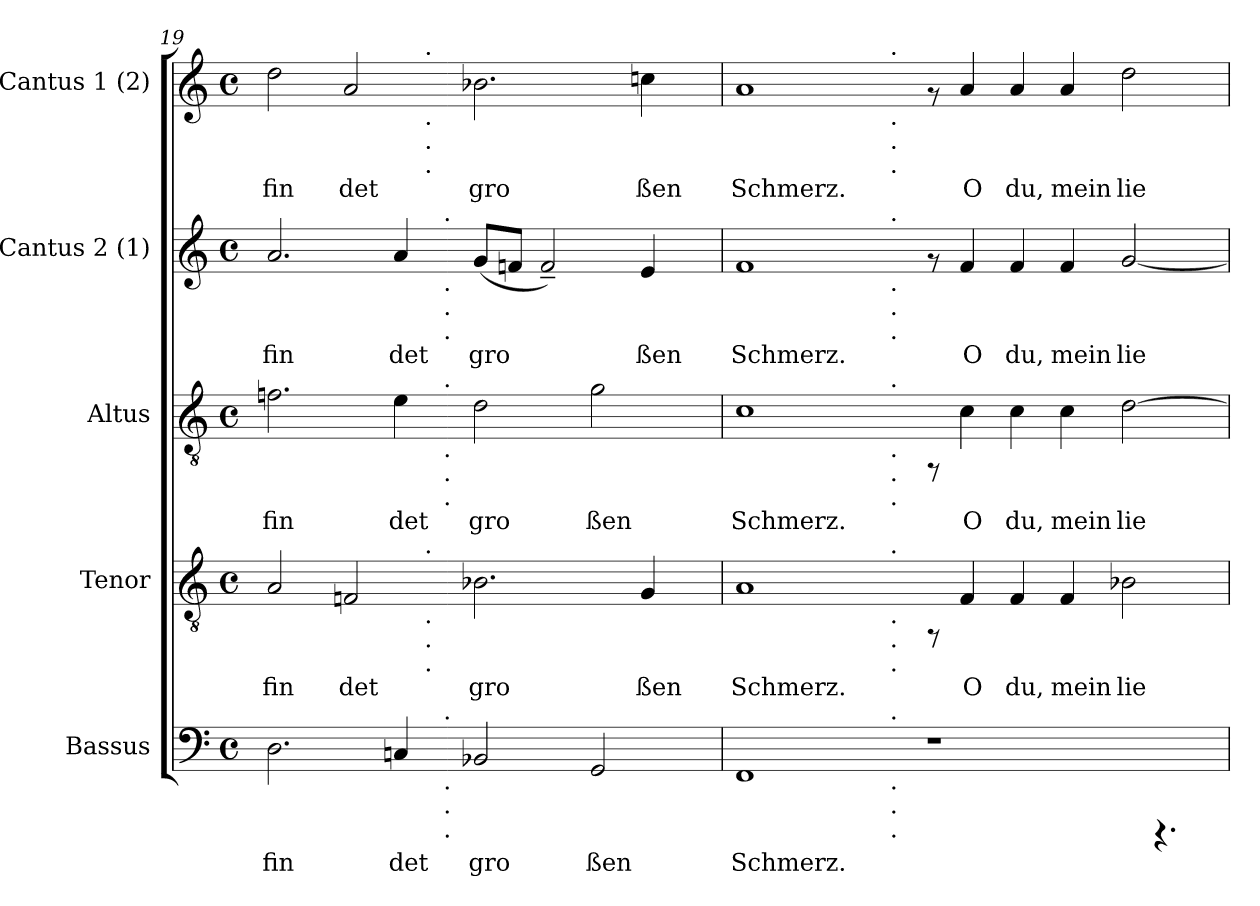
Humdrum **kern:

**kern	**text	**kern	**text	**kern	**text	**kern	**text	**kern	**text
*part5	*part5	*part4	*part4	*part3	*part3	*part2	*part2	*part1	*part1
*staff5	*staff5	*staff4	*staff4	*staff3	*staff3	*staff2	*staff2	*staff1	*staff1
*I"Bassus	*	*I"Tenor	*	*I"Altus	*	*I"Cantus 2 (1)	*	*I"Cantus 1 (2)	*
*I'Bassus	*	*I'Tenor	*	*I'Altus	*	*I'Cantus 2	*	*I'Cantus 1	*
*clefF4	*	*clefGv2	*	*clefGv2	*	*clefG2	*	*clefG2	*
*k[]	*	*k[]	*	*k[]	*	*k[]	*	*k[]	*
*C:	*	*C:	*	*C:	*	*C:	*	*C:	*
*M4/4	*	*M4/4	*	*M4/4	*	*M4/4	*	*M4/4	*
*met(c)	*	*met(c)	*	*met(c)	*	*met(c)	*	*met(c)	*
=19	=19	=19	=19	=19	=19	=19	=19	=19	=19
!	!LO:LY:b:cj	!	!LO:LY:b:cj	!	!LO:LY:b:cj	!	!LO:LY:b:cj	!	!LO:LY:b:cj
*^	*	*^	*	*^	*	*^	*	*^	*
2.D\	2ryy	fin	2A/	2ryy	fin	2.fn\	2ryy	fin	2.a/	2ryy	fin	2dd\	2ryy	fin
!	!	!	!	!	!LO:LY:b:cj	!	!	!	!	!	!	!	!	!LO:LY:b:cj
.	4ryy	.	2Fn/	4ryy	det	.	4ryy	.	.	4ryy	.	2a/	4ryy	det
!	!	!LO:LY:b:cj	!	!	!	!	!	!LO:LY:b:cj	!	!	!LO:LY:b:cj	!	!	!
4Cn/	8ryy	det	.	16..ryy	.	4e\	8ryy	det	4a/	8ryy	det	.	16..ryy	.
!	!	!	!	!	!	!	!	!	!	!	!	!	!LO:TX:a:t=.	!
!	!	!	!	!	!	!	!	!	!	!	!	!	!LO:TX:b:t=.	!
!	!	!	!	!	!	!	!	!	!	!	!	!	!LO:TX:b:t=.	!
!	!	!	!	!	!	!	!	!	!	!	!	!	!LO:TX:b:t=.	!
!	!	!	!	!LO:TX:a:t=.	!	!	!	!	!	!	!	!	!	!
!	!	!	!	!LO:TX:b:t=.	!	!	!	!	!	!	!	!	!	!
!	!	!	!	!LO:TX:b:t=.	!	!	!	!	!	!	!	!	!	!
!	!	!	!	!LO:TX:b:t=.	!	!	!	!	!	!	!	!	!	!
.	.	.	.	1ryy	.	.	.	.	.	.	.	.	1ryy	.
.	64ryy	.	.	.	.	.	64ryy	.	.	64ryy	.	.	.	.
!	!	!	!	!	!	!	!	!	!	!LO:TX:a:t=.	!	!	!	!
!	!	!	!	!	!	!	!	!	!	!LO:TX:b:t=.	!	!	!	!
!	!	!	!	!	!	!	!	!	!	!LO:TX:b:t=.	!	!	!	!
!	!	!	!	!	!	!	!	!	!	!LO:TX:b:t=.	!	!	!	!
!	!	!	!	!	!	!	!LO:TX:a:t=.	!	!	!	!	!	!	!
!	!	!	!	!	!	!	!LO:TX:b:t=.	!	!	!	!	!	!	!
!	!	!	!	!	!	!	!LO:TX:b:t=.	!	!	!	!	!	!	!
!	!	!	!	!	!	!	!LO:TX:b:t=.	!	!	!	!	!	!	!
!	!LO:TX:a:t=.	!	!	!	!	!	!	!	!	!	!	!	!	!
!	!LO:TX:b:t=.	!	!	!	!	!	!	!	!	!	!	!	!	!
!	!LO:TX:b:t=.	!	!	!	!	!	!	!	!	!	!	!	!	!
!	!LO:TX:b:t=.	!	!	!	!	!	!	!	!	!	!	!	!	!
.	1ryy	.	.	.	.	.	1ryy	.	.	1ryy	.	.	.	.
!	!	!LO:LY:b:cj	!	!	!LO:LY:b:cj	!	!	!LO:LY:b:cj	!	!	!LO:LY:b:cj	!	!	!LO:LY:b:cj
2BB-X/	.	gro	2.B-X\	.	gro	2d\	.	gro	(<8g/L	.	gro	2.b-X\	.	gro
!	!	!	!	!	!	!	!	!	!	!	!LO:LY:b:cj	!	!	!
.	.	.	.	.	.	.	.	.	8fn/J	.	.	.	.	.
!	!	!	!	!	!	!	!	!	!	!	!LO:LY:b:cj	!	!	!
.	.	.	.	.	.	.	.	.	2f~</)	.	.	.	.	.
!	!	!LO:LY:b:cj	!	!	!	!	!	!LO:LY:b:cj	!	!	!	!	!	!
2GG/	.	ßen	.	.	.	2g\	.	ßen	.	.	.	.	.	.
!	!	!	!	!	!LO:LY:b:cj	!	!	!	!	!	!LO:LY:b:cj	!	!	!LO:LY:b:cj
.	.	.	4G/	.	ßen	.	.	.	4e/	.	ßen	4ccn\	.	ßen
.	.	.	.	8ryy	.	.	.	.	.	.	.	.	8ryy	.
.	16..ryy	.	.	.	.	.	16..ryy	.	.	16..ryy	.	.	.	.
.	.	.	.	64ryy	.	.	.	.	.	.	.	.	64ryy	.
=20	=20	=20	=20	=20	=20	=20	=20	=20	=20	=20	=20	=20	=20	=20
!	!	!LO:LY:b:cj	!	!	!LO:LY:b:cj	!	!	!LO:LY:b:cj	!	!	!LO:LY:b:cj	!	!	!LO:LY:b:cj
1FF	2ryy	Schmerz.	1A	2ryy	Schmerz.	1c	2ryy	Schmerz.	1f	2ryy	Schmerz.	1a	2ryy	Schmerz.
.	4ryy	.	.	4ryy	.	.	4ryy	.	.	4ryy	.	.	4ryy	.
.	16.ryy	.	.	16.ryy	.	.	16.ryy	.	.	16.ryy	.	.	16.ryy	.
!	!	!	!	!	!	!	!	!	!	!	!	!	!LO:TX:a:t=.	!
!	!	!	!	!	!	!	!	!	!	!	!	!	!LO:TX:b:t=.	!
!	!	!	!	!	!	!	!	!	!	!	!	!	!LO:TX:b:t=.	!
!	!	!	!	!	!	!	!	!	!	!	!	!	!LO:TX:b:t=.	!
!	!	!	!	!	!	!	!	!	!	!LO:TX:a:t=.	!	!	!	!
!	!	!	!	!	!	!	!	!	!	!LO:TX:b:t=.	!	!	!	!
!	!	!	!	!	!	!	!	!	!	!LO:TX:b:t=.	!	!	!	!
!	!	!	!	!	!	!	!	!	!	!LO:TX:b:t=.	!	!	!	!
!	!	!	!	!	!	!	!LO:TX:a:t=.	!	!	!	!	!	!	!
!	!	!	!	!	!	!	!LO:TX:b:t=.	!	!	!	!	!	!	!
!	!	!	!	!	!	!	!LO:TX:b:t=.	!	!	!	!	!	!	!
!	!	!	!	!	!	!	!LO:TX:b:t=.	!	!	!	!	!	!	!
!	!	!	!	!LO:TX:a:t=.	!	!	!	!	!	!	!	!	!	!
!	!	!	!	!LO:TX:b:t=.	!	!	!	!	!	!	!	!	!	!
!	!	!	!	!LO:TX:b:t=.	!	!	!	!	!	!	!	!	!	!
!	!	!	!	!LO:TX:b:t=.	!	!	!	!	!	!	!	!	!	!
!	!LO:TX:a:t=.	!	!	!	!	!	!	!	!	!	!	!	!	!
!	!LO:TX:b:t=.	!	!	!	!	!	!	!	!	!	!	!	!	!
!	!LO:TX:b:t=.	!	!	!	!	!	!	!	!	!	!	!	!	!
!	!LO:TX:b:t=.	!	!	!	!	!	!	!	!	!	!	!	!	!
.	1ryy	.	.	1ryy	.	.	1ryy	.	.	1ryy	.	.	1ryy	.
1r	.	.	8rFF	.	.	8rFF	.	.	8rf	.	.	8rf	.	.
!	!	!	!	!	!LO:LY:b:cj	!	!	!LO:LY:b:cj	!	!	!LO:LY:b:cj	!	!	!LO:LY:b:cj
.	.	.	4F/	.	O	4c\	.	O	4f/	.	O	4a/	.	O
!	!	!	!	!	!LO:LY:b:cj	!	!	!LO:LY:b:cj	!	!	!LO:LY:b:cj	!	!	!LO:LY:b:cj
.	.	.	4F/	.	du,	4c\	.	du,	4f/	.	du,	4a/	.	du,
!	!	!	!	!	!LO:LY:b:cj	!	!	!LO:LY:b:cj	!	!	!LO:LY:b:cj	!	!	!LO:LY:b:cj
.	.	.	4F/	.	mein	4c\	.	mein	4f/	.	mein	4a/	.	mein
.	2ryy	.	.	2ryy	.	.	2ryy	.	.	2ryy	.	.	2ryy	.
!	!	!	!	!	!LO:LY:b:cj	!	!	!LO:LY:b:cj	!	!	!LO:LY:b:cj	!	!	!LO:LY:b:cj
.	.	.	2B-X\	.	lie	[>2d\	.	lie	[>2g/	.	lie	2dd\	.	lie
4.rCCC	.	.	.	.	.	.	.	.	.	.	.	.	.	.
.	32ryy	.	.	32ryy	.	.	32ryy	.	.	32ryy	.	.	32ryy	.
*v	*v	*	*	*	*	*v	*v	*	*v	*v	*	*v	*v	*
*	*	*v	*v	*	*	*	*	*	*	*
=	=	=	=	=	=	=	=	=	=
*-	*-	*-	*-	*-	*-	*-	*-	*-	*-
